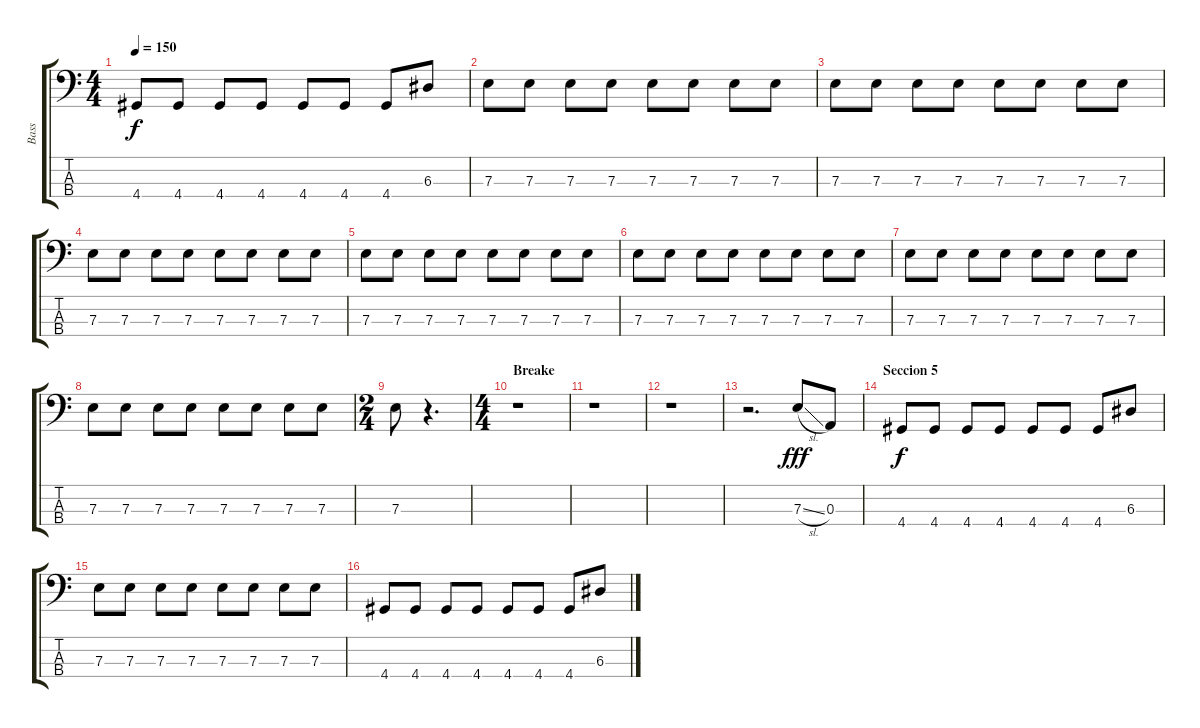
\track ("Bass" "Bass") {instrument electricbasspick}
\staff {score tabs}
\tuning (G2 D2 A1 E1) {hide}
\ts (4 4)
\tempo 150
\clef f4
\ks c
4.4.8{dy f} 4.4.8 4.4.8 4.4.8 4.4.8 4.4.8 4.4.8 6.3.8 |
7.3.8 7.3.8 7.3.8 7.3.8 7.3.8 7.3.8 7.3.8 7.3.8 |
7.3.8 7.3.8 7.3.8 7.3.8 7.3.8 7.3.8 7.3.8 7.3.8 |
7.3.8 7.3.8 7.3.8 7.3.8 7.3.8 7.3.8 7.3.8 7.3.8 |
7.3.8 7.3.8 7.3.8 7.3.8 7.3.8 7.3.8 7.3.8 7.3.8 |
7.3.8 7.3.8 7.3.8 7.3.8 7.3.8 7.3.8 7.3.8 7.3.8 |
7.3.8 7.3.8 7.3.8 7.3.8 7.3.8 7.3.8 7.3.8 7.3.8 |
7.3.8 7.3.8 7.3.8 7.3.8 7.3.8 7.3.8 7.3.8 7.3.8 |
\ts (2 4)
7.3.8 r.4{d} |
\ts (4 4)
\section ("" "Breake")
r.1 |
r.1 |
r.1 |
r.2{d} 7.3{sl}.8{dy fff} 0.3.8 |
\section ("" "Seccion 5")
4.4.8{dy f} 4.4.8 4.4.8 4.4.8 4.4.8 4.4.8 4.4.8 6.3.8 |
7.3.8 7.3.8 7.3.8 7.3.8 7.3.8 7.3.8 7.3.8 7.3.8 |
4.4.8 4.4.8 4.4.8 4.4.8 4.4.8 4.4.8 4.4.8 6.3.8
